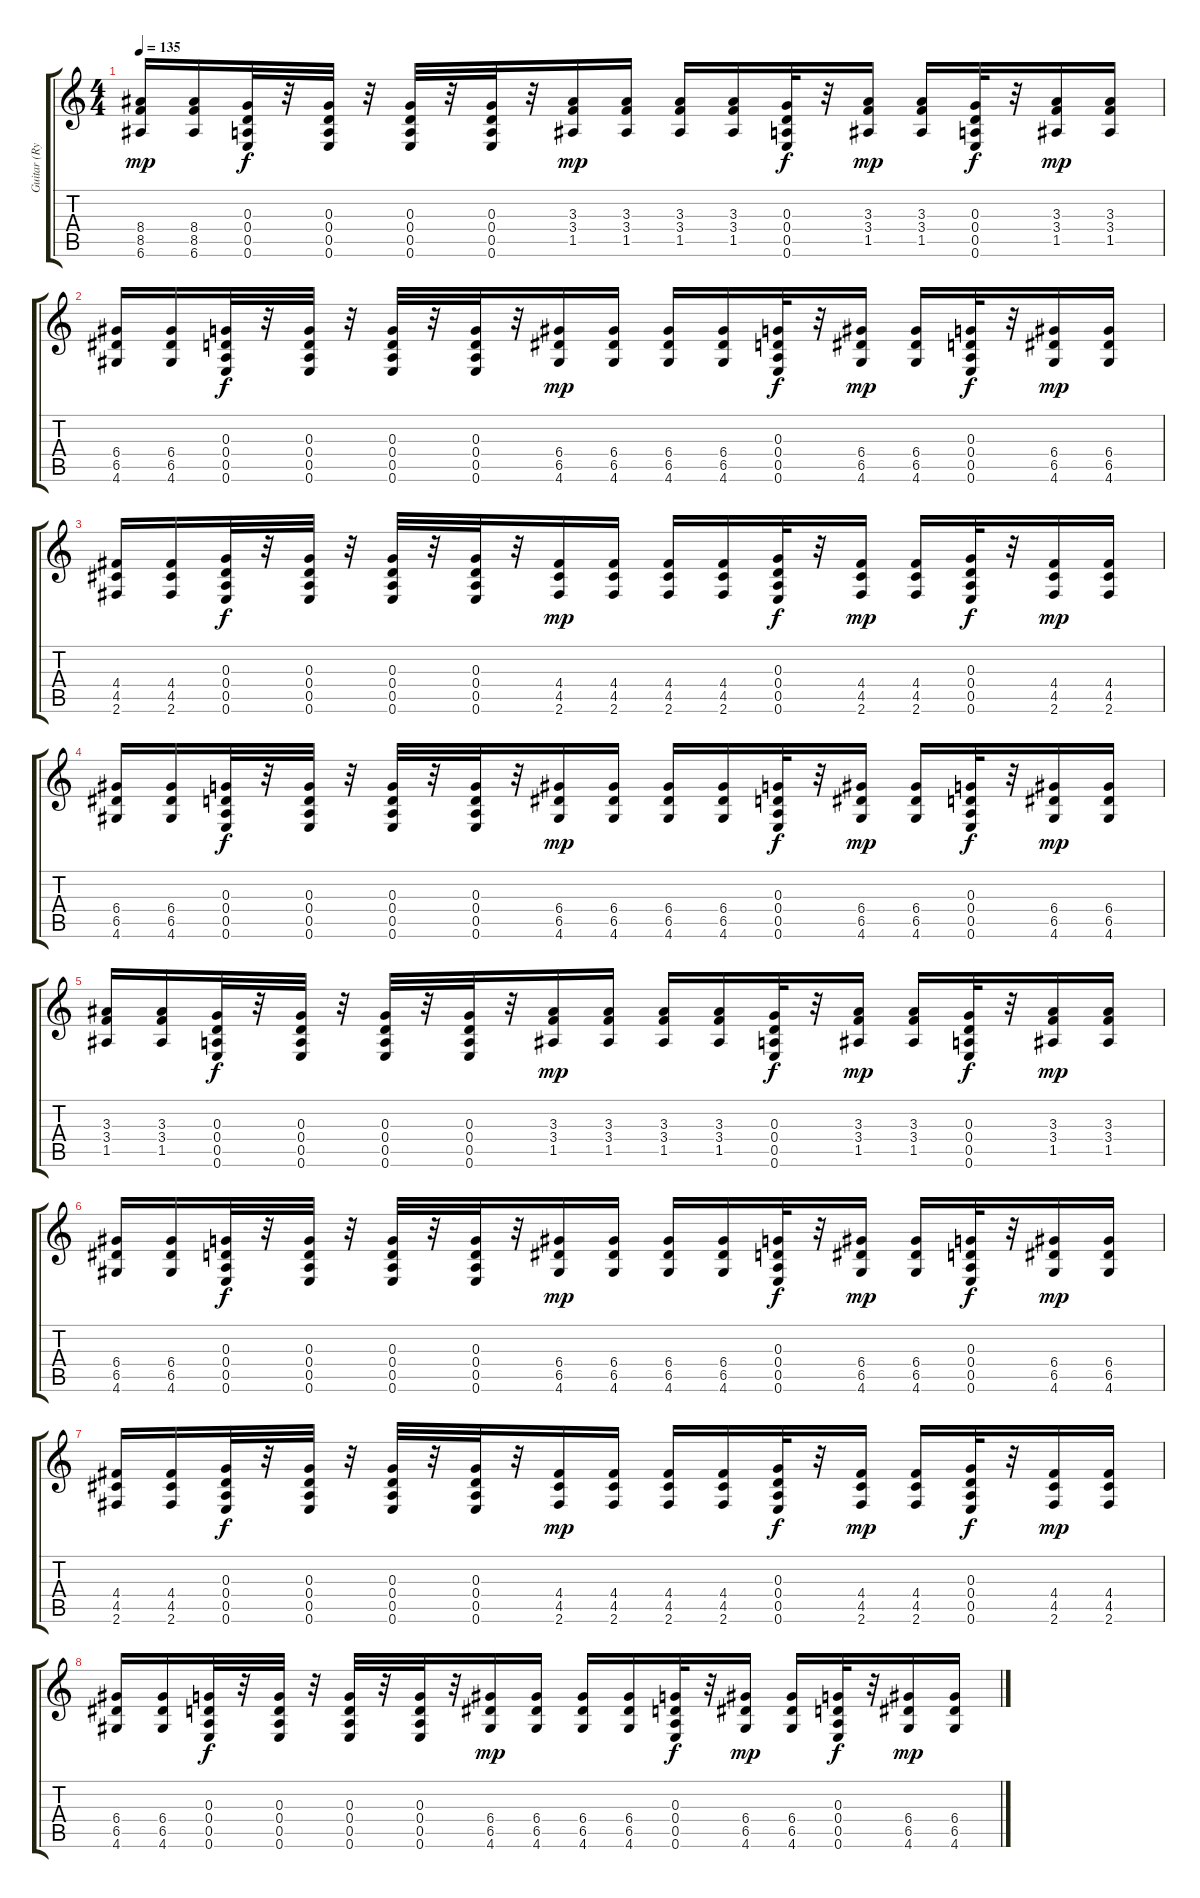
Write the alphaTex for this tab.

\track ("Guitar (Rythm)" "Guitar (Ry") {instrument distortionguitar}
\staff {score tabs}
\tuning (E4 B3 G3 D3 A2 E2) {hide}
\ts (4 4)
\tempo 135
\clef g2
\ks c
(8.4 8.5 6.6).16{dy mp} (8.4 8.5 6.6).16 (0.3 0.4 0.5 0.6).32{dy f} r.32 (0.3 0.4 0.5 0.6).32 r.32 (0.3 0.4 0.5 0.6).32 r.32 (0.3 0.4 0.5 0.6).32 r.32 (3.3 3.4 1.5).16{dy mp} (3.3 3.4 1.5).16 (3.3 3.4 1.5).16 (3.3 3.4 1.5).16 (0.3 0.4 0.5 0.6).32{dy f} r.32 (3.3 3.4 1.5).16{dy mp} (3.3 3.4 1.5).16 (0.3 0.4 0.5 0.6).32{dy f} r.32 (3.3 3.4 1.5).16{dy mp} (3.3 3.4 1.5).16 |
(6.4 6.5 4.6).16 (6.4 6.5 4.6).16 (0.3 0.4 0.5 0.6).32{dy f} r.32 (0.3 0.4 0.5 0.6).32 r.32 (0.3 0.4 0.5 0.6).32 r.32 (0.3 0.4 0.5 0.6).32 r.32 (6.4 6.5 4.6).16{dy mp} (6.4 6.5 4.6).16 (6.4 6.5 4.6).16 (6.4 6.5 4.6).16 (0.3 0.4 0.5 0.6).32{dy f} r.32 (6.4 6.5 4.6).16{dy mp} (6.4 6.5 4.6).16 (0.3 0.4 0.5 0.6).32{dy f} r.32 (6.4 6.5 4.6).16{dy mp} (6.4 6.5 4.6).16 |
(4.4 4.5 2.6).16 (4.4 4.5 2.6).16 (0.3 0.4 0.5 0.6).32{dy f} r.32 (0.3 0.4 0.5 0.6).32 r.32 (0.3 0.4 0.5 0.6).32 r.32 (0.3 0.4 0.5 0.6).32 r.32 (4.4 4.5 2.6).16{dy mp} (4.4 4.5 2.6).16 (4.4 4.5 2.6).16 (4.4 4.5 2.6).16 (0.3 0.4 0.5 0.6).32{dy f} r.32 (4.4 4.5 2.6).16{dy mp} (4.4 4.5 2.6).16 (0.3 0.4 0.5 0.6).32{dy f} r.32 (4.4 4.5 2.6).16{dy mp} (4.4 4.5 2.6).16 |
(6.4 6.5 4.6).16 (6.4 6.5 4.6).16 (0.3 0.4 0.5 0.6).32{dy f} r.32 (0.3 0.4 0.5 0.6).32 r.32 (0.3 0.4 0.5 0.6).32 r.32 (0.3 0.4 0.5 0.6).32 r.32 (6.4 6.5 4.6).16{dy mp} (6.4 6.5 4.6).16 (6.4 6.5 4.6).16 (6.4 6.5 4.6).16 (0.3 0.4 0.5 0.6).32{dy f} r.32 (6.4 6.5 4.6).16{dy mp} (6.4 6.5 4.6).16 (0.3 0.4 0.5 0.6).32{dy f} r.32 (6.4 6.5 4.6).16{dy mp} (6.4 6.5 4.6).16 |
(3.3 3.4 1.5).16 (3.3 3.4 1.5).16 (0.3 0.4 0.5 0.6).32{dy f} r.32 (0.3 0.4 0.5 0.6).32 r.32 (0.3 0.4 0.5 0.6).32 r.32 (0.3 0.4 0.5 0.6).32 r.32 (3.3 3.4 1.5).16{dy mp} (3.3 3.4 1.5).16 (3.3 3.4 1.5).16 (3.3 3.4 1.5).16 (0.3 0.4 0.5 0.6).32{dy f} r.32 (3.3 3.4 1.5).16{dy mp} (3.3 3.4 1.5).16 (0.3 0.4 0.5 0.6).32{dy f} r.32 (3.3 3.4 1.5).16{dy mp} (3.3 3.4 1.5).16 |
(6.4 6.5 4.6).16 (6.4 6.5 4.6).16 (0.3 0.4 0.5 0.6).32{dy f} r.32 (0.3 0.4 0.5 0.6).32 r.32 (0.3 0.4 0.5 0.6).32 r.32 (0.3 0.4 0.5 0.6).32 r.32 (6.4 6.5 4.6).16{dy mp} (6.4 6.5 4.6).16 (6.4 6.5 4.6).16 (6.4 6.5 4.6).16 (0.3 0.4 0.5 0.6).32{dy f} r.32 (6.4 6.5 4.6).16{dy mp} (6.4 6.5 4.6).16 (0.3 0.4 0.5 0.6).32{dy f} r.32 (6.4 6.5 4.6).16{dy mp} (6.4 6.5 4.6).16 |
(4.4 4.5 2.6).16 (4.4 4.5 2.6).16 (0.3 0.4 0.5 0.6).32{dy f} r.32 (0.3 0.4 0.5 0.6).32 r.32 (0.3 0.4 0.5 0.6).32 r.32 (0.3 0.4 0.5 0.6).32 r.32 (4.4 4.5 2.6).16{dy mp} (4.4 4.5 2.6).16 (4.4 4.5 2.6).16 (4.4 4.5 2.6).16 (0.3 0.4 0.5 0.6).32{dy f} r.32 (4.4 4.5 2.6).16{dy mp} (4.4 4.5 2.6).16 (0.3 0.4 0.5 0.6).32{dy f} r.32 (4.4 4.5 2.6).16{dy mp} (4.4 4.5 2.6).16 |
(6.4 6.5 4.6).16 (6.4 6.5 4.6).16 (0.3 0.4 0.5 0.6).32{dy f} r.32 (0.3 0.4 0.5 0.6).32 r.32 (0.3 0.4 0.5 0.6).32 r.32 (0.3 0.4 0.5 0.6).32 r.32 (6.4 6.5 4.6).16{dy mp} (6.4 6.5 4.6).16 (6.4 6.5 4.6).16 (6.4 6.5 4.6).16 (0.3 0.4 0.5 0.6).32{dy f} r.32 (6.4 6.5 4.6).16{dy mp} (6.4 6.5 4.6).16 (0.3 0.4 0.5 0.6).32{dy f} r.32 (6.4 6.5 4.6).16{dy mp} (6.4 6.5 4.6).16
